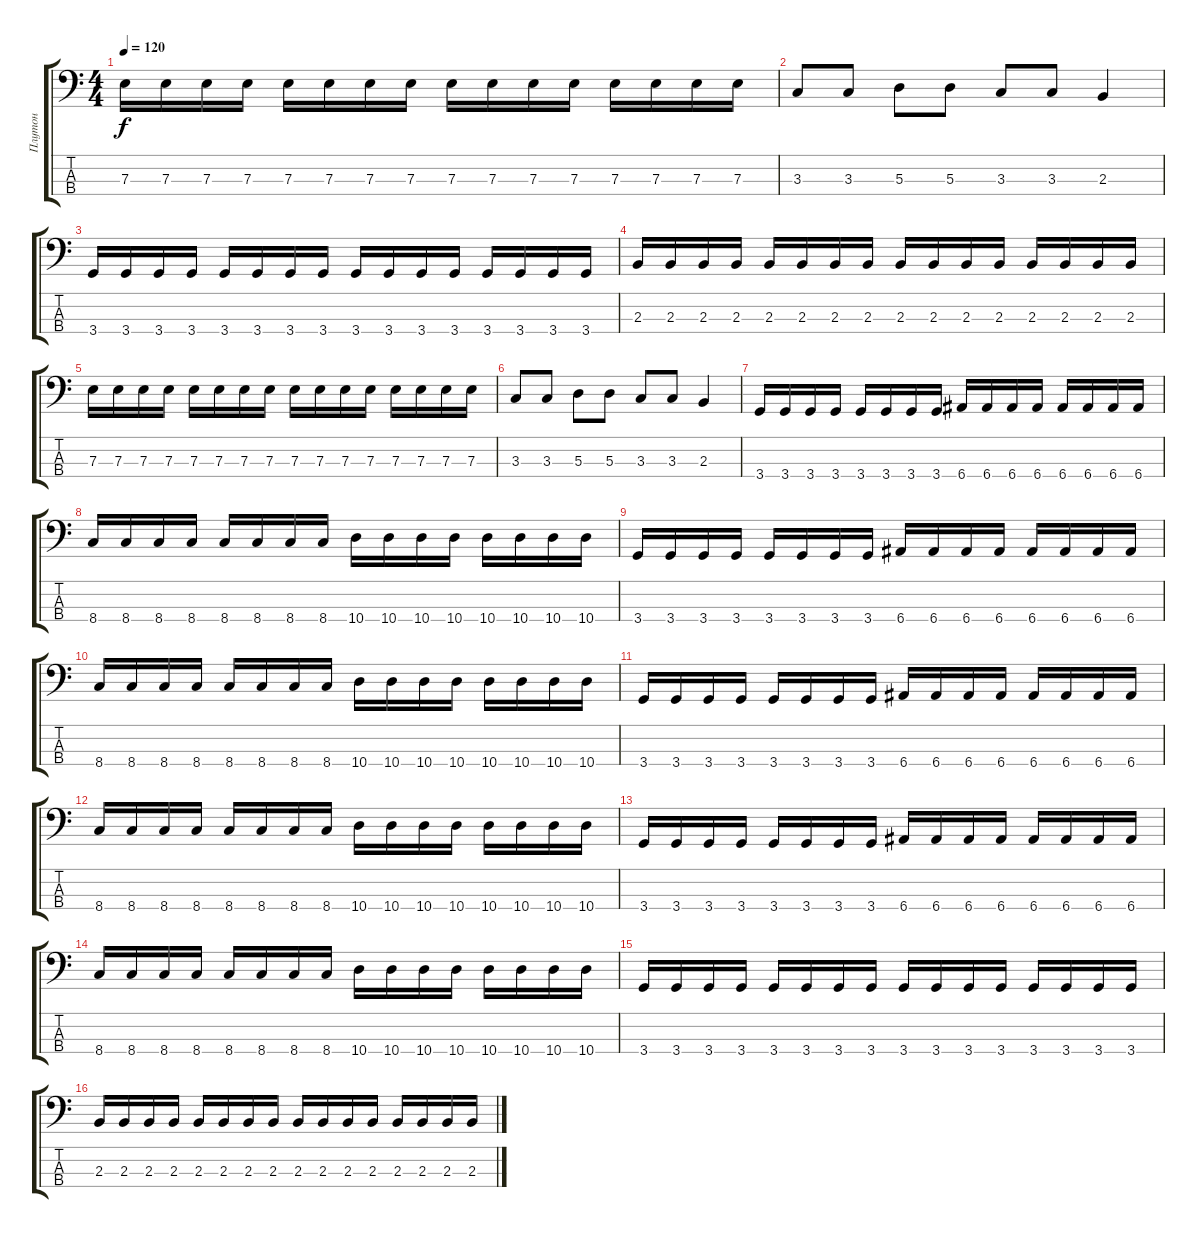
\track ("Плутон" "Плутон") {instrument electricbassfinger}
\staff {score tabs}
\tuning (G2 D2 A1 E1) {hide}
\ts (4 4)
\tempo 120
\clef f4
\ks c
7.3.16{dy f} 7.3.16 7.3.16 7.3.16 7.3.16 7.3.16 7.3.16 7.3.16 7.3.16 7.3.16 7.3.16 7.3.16 7.3.16 7.3.16 7.3.16 7.3.16 |
3.3.8 3.3.8 5.3.8 5.3.8 3.3.8 3.3.8 2.3.4 |
3.4.16 3.4.16 3.4.16 3.4.16 3.4.16 3.4.16 3.4.16 3.4.16 3.4.16 3.4.16 3.4.16 3.4.16 3.4.16 3.4.16 3.4.16 3.4.16 |
2.3.16 2.3.16 2.3.16 2.3.16 2.3.16 2.3.16 2.3.16 2.3.16 2.3.16 2.3.16 2.3.16 2.3.16 2.3.16 2.3.16 2.3.16 2.3.16 |
7.3.16 7.3.16 7.3.16 7.3.16 7.3.16 7.3.16 7.3.16 7.3.16 7.3.16 7.3.16 7.3.16 7.3.16 7.3.16 7.3.16 7.3.16 7.3.16 |
3.3.8 3.3.8 5.3.8 5.3.8 3.3.8 3.3.8 2.3.4 |
3.4.16 3.4.16 3.4.16 3.4.16 3.4.16 3.4.16 3.4.16 3.4.16 6.4.16 6.4.16 6.4.16 6.4.16 6.4.16 6.4.16 6.4.16 6.4.16 |
8.4.16 8.4.16 8.4.16 8.4.16 8.4.16 8.4.16 8.4.16 8.4.16 10.4.16 10.4.16 10.4.16 10.4.16 10.4.16 10.4.16 10.4.16 10.4.16 |
3.4.16 3.4.16 3.4.16 3.4.16 3.4.16 3.4.16 3.4.16 3.4.16 6.4.16 6.4.16 6.4.16 6.4.16 6.4.16 6.4.16 6.4.16 6.4.16 |
8.4.16 8.4.16 8.4.16 8.4.16 8.4.16 8.4.16 8.4.16 8.4.16 10.4.16 10.4.16 10.4.16 10.4.16 10.4.16 10.4.16 10.4.16 10.4.16 |
3.4.16 3.4.16 3.4.16 3.4.16 3.4.16 3.4.16 3.4.16 3.4.16 6.4.16 6.4.16 6.4.16 6.4.16 6.4.16 6.4.16 6.4.16 6.4.16 |
8.4.16 8.4.16 8.4.16 8.4.16 8.4.16 8.4.16 8.4.16 8.4.16 10.4.16 10.4.16 10.4.16 10.4.16 10.4.16 10.4.16 10.4.16 10.4.16 |
3.4.16 3.4.16 3.4.16 3.4.16 3.4.16 3.4.16 3.4.16 3.4.16 6.4.16 6.4.16 6.4.16 6.4.16 6.4.16 6.4.16 6.4.16 6.4.16 |
8.4.16 8.4.16 8.4.16 8.4.16 8.4.16 8.4.16 8.4.16 8.4.16 10.4.16 10.4.16 10.4.16 10.4.16 10.4.16 10.4.16 10.4.16 10.4.16 |
3.4.16 3.4.16 3.4.16 3.4.16 3.4.16 3.4.16 3.4.16 3.4.16 3.4.16 3.4.16 3.4.16 3.4.16 3.4.16 3.4.16 3.4.16 3.4.16 |
2.3.16 2.3.16 2.3.16 2.3.16 2.3.16 2.3.16 2.3.16 2.3.16 2.3.16 2.3.16 2.3.16 2.3.16 2.3.16 2.3.16 2.3.16 2.3.16
